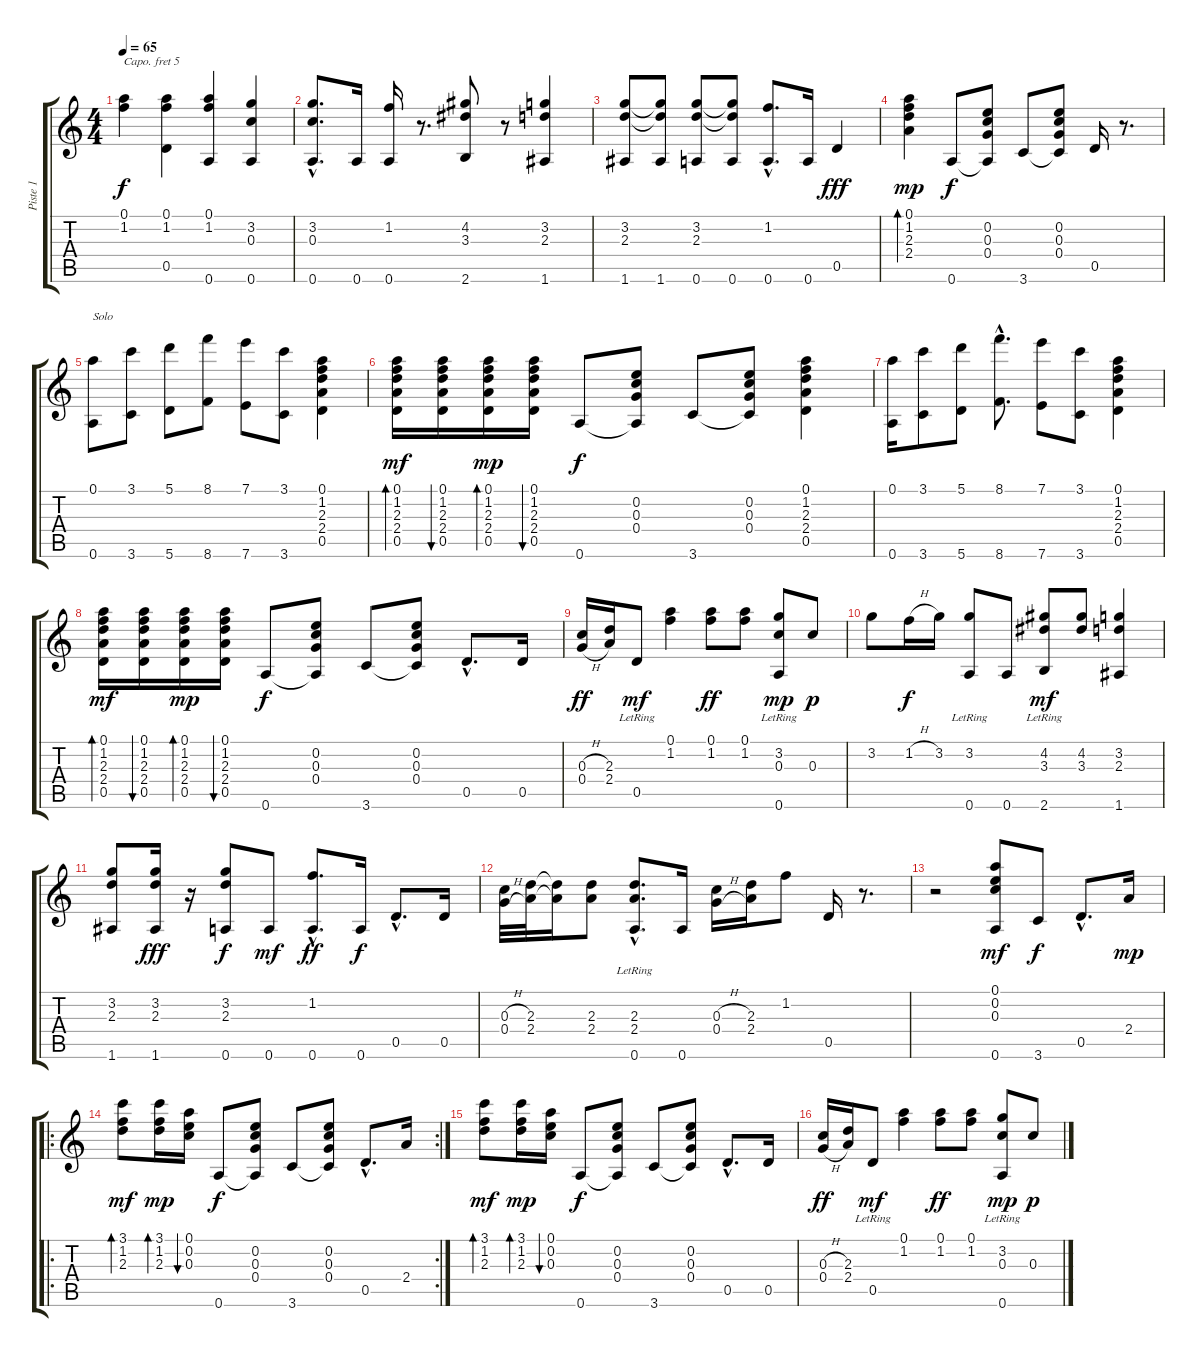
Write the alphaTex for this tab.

\track ("Piste 1" "Piste 1") {instrument acousticguitarsteel}
\staff {score tabs}
\capo 5
\tuning (E4 B3 G3 D3 A2 E2) {hide}
\ts (4 4)
\tempo 65
\clef g2
\ks c
(0.1 1.2).4{dy f} (0.1 1.2 0.5).4 (0.1 1.2 0.6).4 (3.2 0.3 0.6).4 |
(3.2{hac} 0.3{hac} 0.6{hac}).8{d} 0.6.16 (1.2 0.6).16 r.8{d} (4.2 3.3 2.6).8 r.8 (3.2 2.3 1.6).4 |
(3.2 2.3 1.6).8 (3.2{t} 2.3{t} 1.6).8 (3.2 2.3 0.6).8 (3.2{t} 2.3{t} 0.6).8 (1.2{hac} 0.6{hac}).8{d} 0.6.16 0.5.4{dy fff} |
(0.1 1.2 2.3 2.4).4{bd 30 dy mp} 0.6.8{dy f} (0.2 0.3 0.4 0.6{t}).8 3.6.8 (0.2 0.3 0.4 3.6{t}).8 0.5.16 r.8{d} |
(0.1 0.6).8{txt "Solo"} (3.1 3.6).8 (5.1 5.6).8 (8.1 8.6).8 (7.1 7.6).8 (3.1 3.6).8 (0.1 1.2 2.3 2.4 0.5).4 |
(0.1 1.2 2.3 2.4 0.5).16{bd 60 dy mf} (0.1 1.2 2.3 2.4 0.5).16{bu 60} (0.1 1.2 2.3 2.4 0.5).16{bd 60 dy mp} (0.1 1.2 2.3 2.4 0.5).16{bu 60} 0.6.8{dy f} (0.2 0.3 0.4 0.6{t}).8 3.6.8 (0.2 0.3 0.4 3.6{t}).8 (0.1 1.2 2.3 2.4 0.5).4 |
(0.1 0.6).16 (3.1 3.6).8 (5.1 5.6).8 (8.1{hac} 8.6{hac}).8{d} (7.1 7.6).8 (3.1 3.6).8 (0.1 1.2 2.3 2.4 0.5).4 |
(0.1 1.2 2.3 2.4 0.5).16{bd 60 dy mf} (0.1 1.2 2.3 2.4 0.5).16{bu 60} (0.1 1.2 2.3 2.4 0.5).16{bd 60 dy mp} (0.1 1.2 2.3 2.4 0.5).16{bu 60} 0.6.8{dy f} (0.2 0.3 0.4 0.6{t}).8 3.6.8 (0.2 0.3 0.4 3.6{t}).8 0.5{hac}.8{d} 0.5.16 |
(0.3{h} 0.4{h}).16{dy ff} (2.3 2.4).16 0.5{lr}.8{dy mf} (0.1 1.2).4 (0.1 1.2).8{dy ff} (0.1 1.2).8 (3.2 0.3 0.6{lr}).8{dy mp} 0.3.8{dy p} |
3.2.8 1.2{h}.16{dy f} 3.2.16 (3.2 0.6{lr}).8 0.6.8 (4.2 3.3 2.6{lr}).8{dy mf} (4.2 3.3).8 (3.2 2.3 1.6).4 |
(3.2 2.3 1.6).8 (3.2 2.3 1.6).16{dy fff} r.16 (3.2 2.3 0.6).8{dy f} 0.6.8{dy mf} (1.2{hac} 0.6{hac}).8{d dy ff} 0.6.16{dy f} 0.5{hac}.8{d} 0.5.16 |
(0.3{h} 0.4{h}).32 (2.3 2.4).32 (2.3{t} 2.4{t}).16 (2.3 2.4).8 (2.3{hac} 2.4{hac} 0.6{hac lr}).8{d} 0.6.16 (0.3{h} 0.4{h}).16 (2.3 2.4).16 1.2.8 0.5.16 r.8{d} |
r.2 (0.1 0.2 0.3 0.6).8{dy mf} 3.6.8{dy f} 0.5{hac}.8{d} 2.4.16{dy mp} |
\ro
\rc 2
(3.1 1.2 2.3).8{bd 60 dy mf} (3.1 1.2 2.3).16{bd 60 dy mp} (0.1 0.2 0.3).16{bu 60} 0.6.8{dy f} (0.2 0.3 0.4 0.6{t}).8 3.6.8 (0.2 0.3 0.4 3.6{t}).8 0.5{hac}.8{d} 2.4.16 |
(3.1 1.2 2.3).8{bd 60 dy mf} (3.1 1.2 2.3).16{bd 60 dy mp} (0.1 0.2 0.3).16{bu 60} 0.6.8{dy f} (0.2 0.3 0.4 0.6{t}).8 3.6.8 (0.2 0.3 0.4 3.6{t}).8 0.5{hac}.8{d} 0.5.16 |
(0.3{h} 0.4{h}).16{dy ff} (2.3 2.4).16 0.5{lr}.8{dy mf} (0.1 1.2).4 (0.1 1.2).8{dy ff} (0.1 1.2).8 (3.2 0.3 0.6{lr}).8{dy mp} 0.3.8{dy p}
